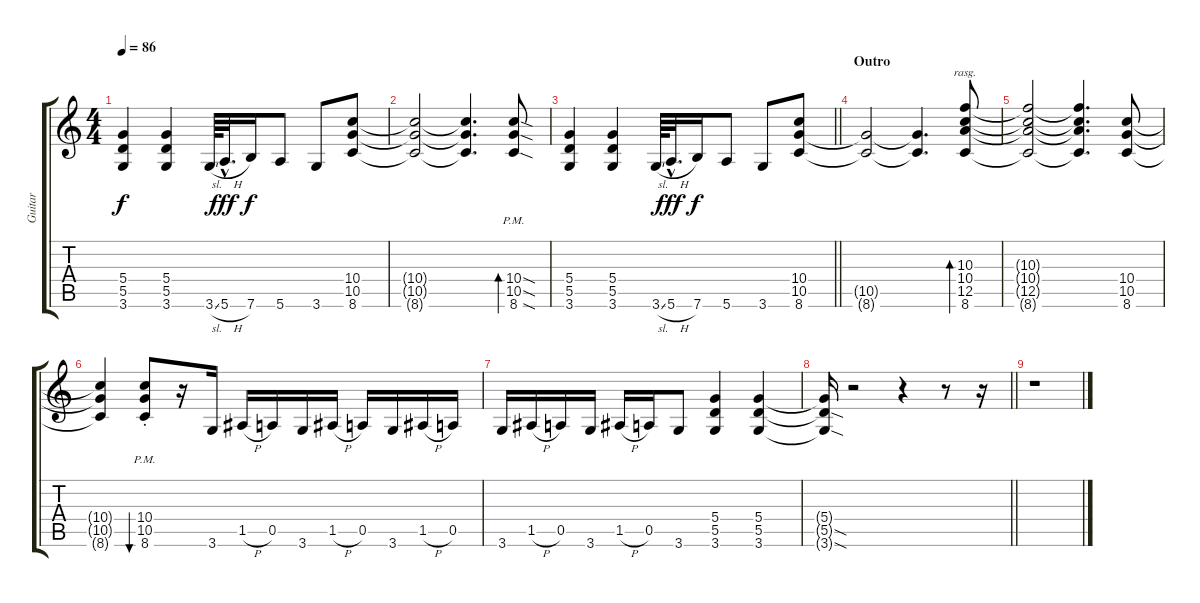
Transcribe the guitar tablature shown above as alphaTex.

\track ("Guitar" "Guitar") {instrument overdrivenguitar}
\staff {score tabs}
\tuning (E4 B3 G3 D3 A2 E2) {hide}
\ts (4 4)
\tempo 86
\clef g2
\ks c
(5.4 5.5 3.6).4{dy f} (5.4 5.5 3.6).4 3.6{sl}.64 5.6{h hac}.32{d dy fff} 7.6.16{dy f} 5.6.8 3.6.8 (10.4 10.5 8.6).8 |
(10.4{t} 10.5{t} 8.6{t}).2 (10.4{t} 10.5{t} 8.6{t}).4{d} (10.4{sod} 10.5{sod} 8.6{sod pm}).8{bd 240} |
\barLineRight lightlight
(5.4 5.5 3.6).4 (5.4 5.5 3.6).4 3.6{sl}.64 5.6{h hac}.32{d dy fff} 7.6.16{dy f} 5.6.8 3.6.8 (10.4 10.5 8.6).8 |
\section ("" "Outro")
(10.5{t} 8.6{t}).2 (10.5{t} 8.6{t}).4{d} (10.3 10.4 12.5 8.6).8{bd 120 rasg ii} |
(10.3{t} 10.4{t} 12.5{t} 8.6{t}).2 (10.3{t} 10.4{t} 12.5{t} 8.6{t}).4{d} (10.4 10.5 8.6).8 |
(10.4{t} 10.5{t} 8.6{t}).4 (10.4{st} 10.5{st} 8.6{pm st}).8{bu 240} r.16 3.6.16 1.5{h}.16 0.5.16 3.6.16 1.5{h}.16 0.5.16 3.6.16 1.5{h}.16 0.5.16 |
3.6.16 1.5{h}.16 0.5.16 3.6.16 1.5{h}.16 0.5.16 3.6.8 (5.4 5.5 3.6).4 (5.4 5.5 3.6).4 |
\barLineRight lightlight
(5.4{t} 5.5{sod t} 3.6{sod t}).16 r.2 r.4 r.8 r.16 |
r.1
